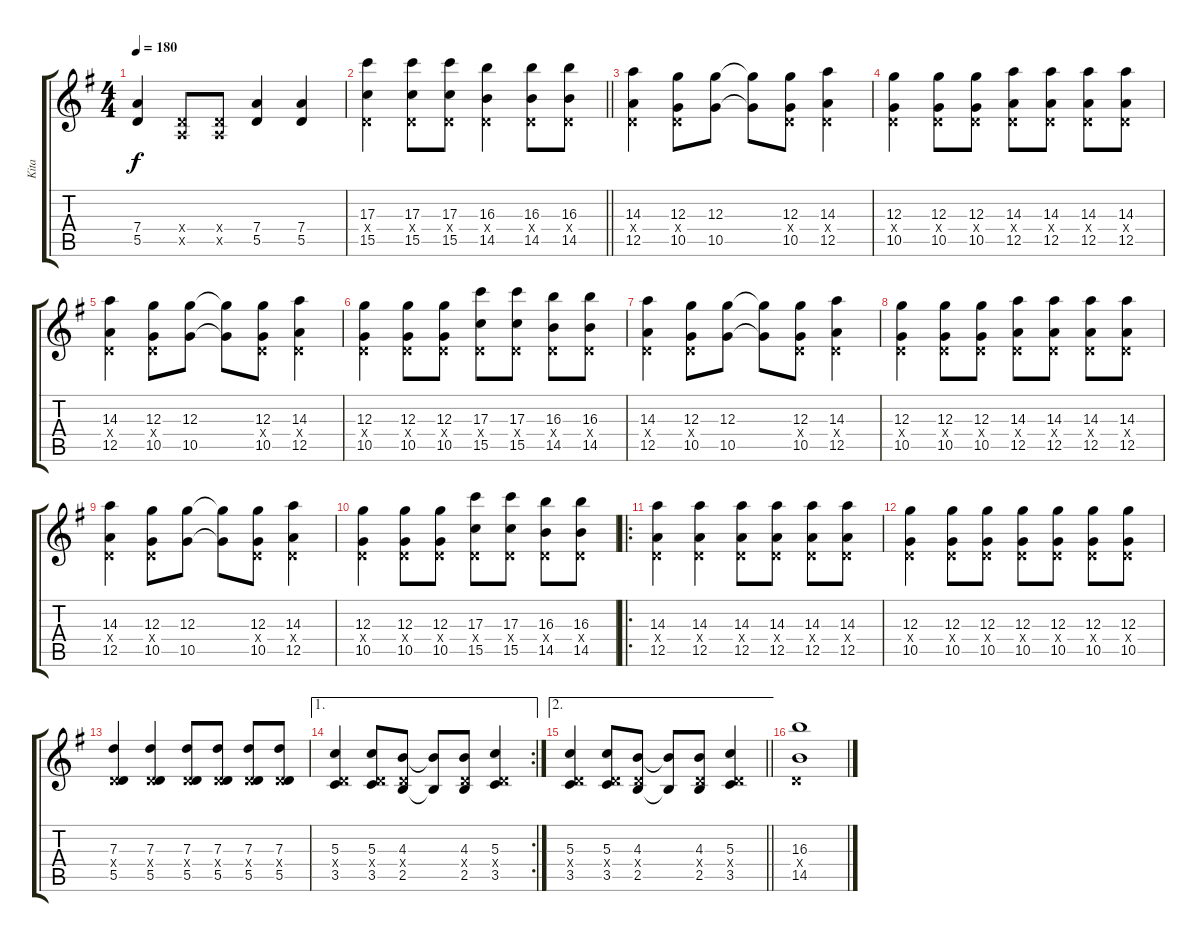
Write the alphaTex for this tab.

\track ("Kita " "Kita ") {instrument overdrivenguitar}
\staff {score tabs}
\tuning (E4 B3 G3 D3 A2 E2) {hide}
\ts (4 4)
\tempo 180
\clef g2
\ks g
(7.4 5.5).4{dy f} (0.4{x} 0.5{x}).8 (0.4{x} 0.5{x}).8 (7.4 5.5).4 (7.4 5.5).4 |
\barLineRight lightlight
(17.3 0.4{x} 15.5).4 (17.3 0.4{x} 15.5).8 (17.3 0.4{x} 15.5).8 (16.3 0.4{x} 14.5).4 (16.3 0.4{x} 14.5).8 (16.3 0.4{x} 14.5).8 |
(14.3 0.4{x} 12.5).4 (12.3 0.4{x} 10.5).8 (12.3 10.5).8 (12.3{t} 10.5{t}).8 (12.3 0.4{x} 10.5).8 (14.3 0.4{x} 12.5).4 |
(12.3 0.4{x} 10.5).4 (12.3 0.4{x} 10.5).8 (12.3 0.4{x} 10.5).8 (14.3 0.4{x} 12.5).8 (14.3 0.4{x} 12.5).8 (14.3 0.4{x} 12.5).8 (14.3 0.4{x} 12.5).8 |
(14.3 0.4{x} 12.5).4 (12.3 0.4{x} 10.5).8 (12.3 10.5).8 (12.3{t} 10.5{t}).8 (12.3 0.4{x} 10.5).8 (14.3 0.4{x} 12.5).4 |
(12.3 0.4{x} 10.5).4 (12.3 0.4{x} 10.5).8 (12.3 0.4{x} 10.5).8 (17.3 0.4{x} 15.5).8 (17.3 0.4{x} 15.5).8 (16.3 0.4{x} 14.5).8 (16.3 0.4{x} 14.5).8 |
(14.3 0.4{x} 12.5).4 (12.3 0.4{x} 10.5).8 (12.3 10.5).8 (12.3{t} 10.5{t}).8 (12.3 0.4{x} 10.5).8 (14.3 0.4{x} 12.5).4 |
(12.3 0.4{x} 10.5).4 (12.3 0.4{x} 10.5).8 (12.3 0.4{x} 10.5).8 (14.3 0.4{x} 12.5).8 (14.3 0.4{x} 12.5).8 (14.3 0.4{x} 12.5).8 (14.3 0.4{x} 12.5).8 |
(14.3 0.4{x} 12.5).4 (12.3 0.4{x} 10.5).8 (12.3 10.5).8 (12.3{t} 10.5{t}).8 (12.3 0.4{x} 10.5).8 (14.3 0.4{x} 12.5).4 |
(12.3 0.4{x} 10.5).4 (12.3 0.4{x} 10.5).8 (12.3 0.4{x} 10.5).8 (17.3 0.4{x} 15.5).8 (17.3 0.4{x} 15.5).8 (16.3 0.4{x} 14.5).8 (16.3 0.4{x} 14.5).8 |
\ro
(14.3 0.4{x} 12.5).4 (14.3 0.4{x} 12.5).4 (14.3 0.4{x} 12.5).8 (14.3 0.4{x} 12.5).8 (14.3 0.4{x} 12.5).8 (14.3 0.4{x} 12.5).8 |
(12.3 0.4{x} 10.5).4 (12.3 0.4{x} 10.5).8 (12.3 0.4{x} 10.5).8 (12.3 0.4{x} 10.5).8 (12.3 0.4{x} 10.5).8 (12.3 0.4{x} 10.5).8 (12.3 0.4{x} 10.5).8 |
(7.3 0.4{x} 5.5).4 (7.3 0.4{x} 5.5).4 (7.3 0.4{x} 5.5).8 (7.3 0.4{x} 5.5).8 (7.3 0.4{x} 5.5).8 (7.3 0.4{x} 5.5).8 |
\ae 1
\rc 2
(5.3 0.4{x} 3.5).4 (5.3 0.4{x} 3.5).8 (4.3 0.4{x} 2.5).8 (4.3{t} 2.5{t}).8 (4.3 0.4{x} 2.5).8 (5.3 0.4{x} 3.5).4 |
\ae 2
\barLineRight lightlight
(5.3 0.4{x} 3.5).4 (5.3 0.4{x} 3.5).8 (4.3 0.4{x} 2.5).8 (4.3{t} 2.5{t}).8 (4.3 0.4{x} 2.5).8 (5.3 0.4{x} 3.5).4 |
(16.3 0.4{x} 14.5).1
